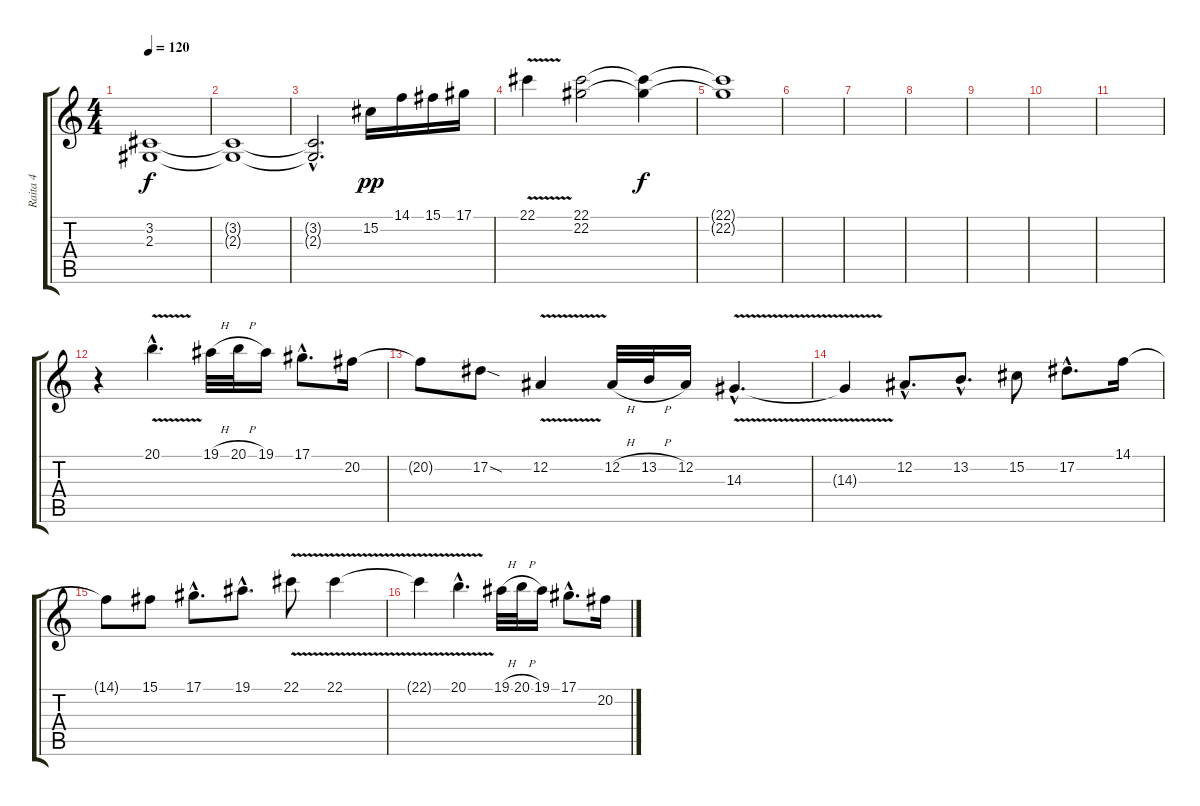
\track ("Raita 4" "Raita 4") {instrument violin}
\staff {score tabs}
\tuning (Eb4 Bb3 Gb3 Db3 Ab2 Eb2) {hide}
\ts (4 4)
\tempo 120
\clef g2
\ks c
(3.2{t} 2.3{t}).1{dy f} |
(3.2{t} 2.3{t}).1 |
(3.2{hac t} 2.3{hac t}).2{d} 15.2.16{dy pp} 14.1.16 15.1.16 17.1.16 |
22.1{v}.4 (22.1 22.2).2 (22.1{t} 22.2{t}).4{dy f volume 10} |
(22.1{t} 22.2{t}).1{volume 8} |
|
|
|
|
|
|
r.4{volume 6} 20.1{v hac}.4{d} 19.1{h}.32 20.1{h}.32 19.1.16 17.1{hac}.8{d} 20.2.16 |
20.2{t}.8 17.2{sod}.8 12.2{v}.4 12.2{h}.32 13.2{h}.32 12.2.16 14.3{v hac}.4{d} |
14.3{t}.4 12.2{hac}.8{d} 13.2{hac}.8{d} 15.2.8 17.2{hac}.8{d} 14.1.16 |
14.1{t}.8 15.1.8 17.1{hac}.8{d} 19.1{hac}.8{d} 22.1{v}.8 22.1{v}.4 |
22.1{t}.4 20.1{v hac}.4{d} 19.1{h}.32 20.1{h}.32 19.1.16 17.1{hac}.8{d} 20.2.16
